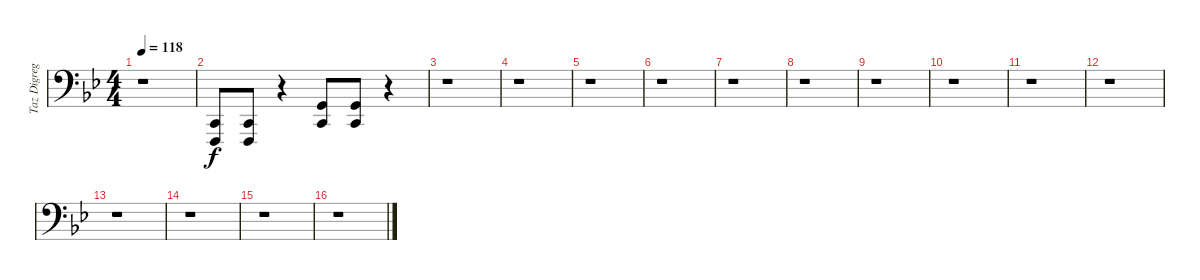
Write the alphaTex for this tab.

\track ("Taz Digregoro Keyboards" "Taz Digreg") {instrument acousticgrandpiano}
\staff {score}
\tuning (G2 D2 A1 E1) {hide}
\ts (4 4)
\tempo 118
\clef f4
\ks gminor
r.1{dy f} |
(3.3 1.4).8 (3.3 1.4).8 r.4 (0.1 3.3).8 (0.1 3.3).8 r.4 |
r.1 |
r.1 |
r.1 |
r.1 |
r.1 |
r.1 |
r.1 |
r.1 |
r.1 |
r.1 |
r.1 |
r.1 |
r.1 |
r.1
